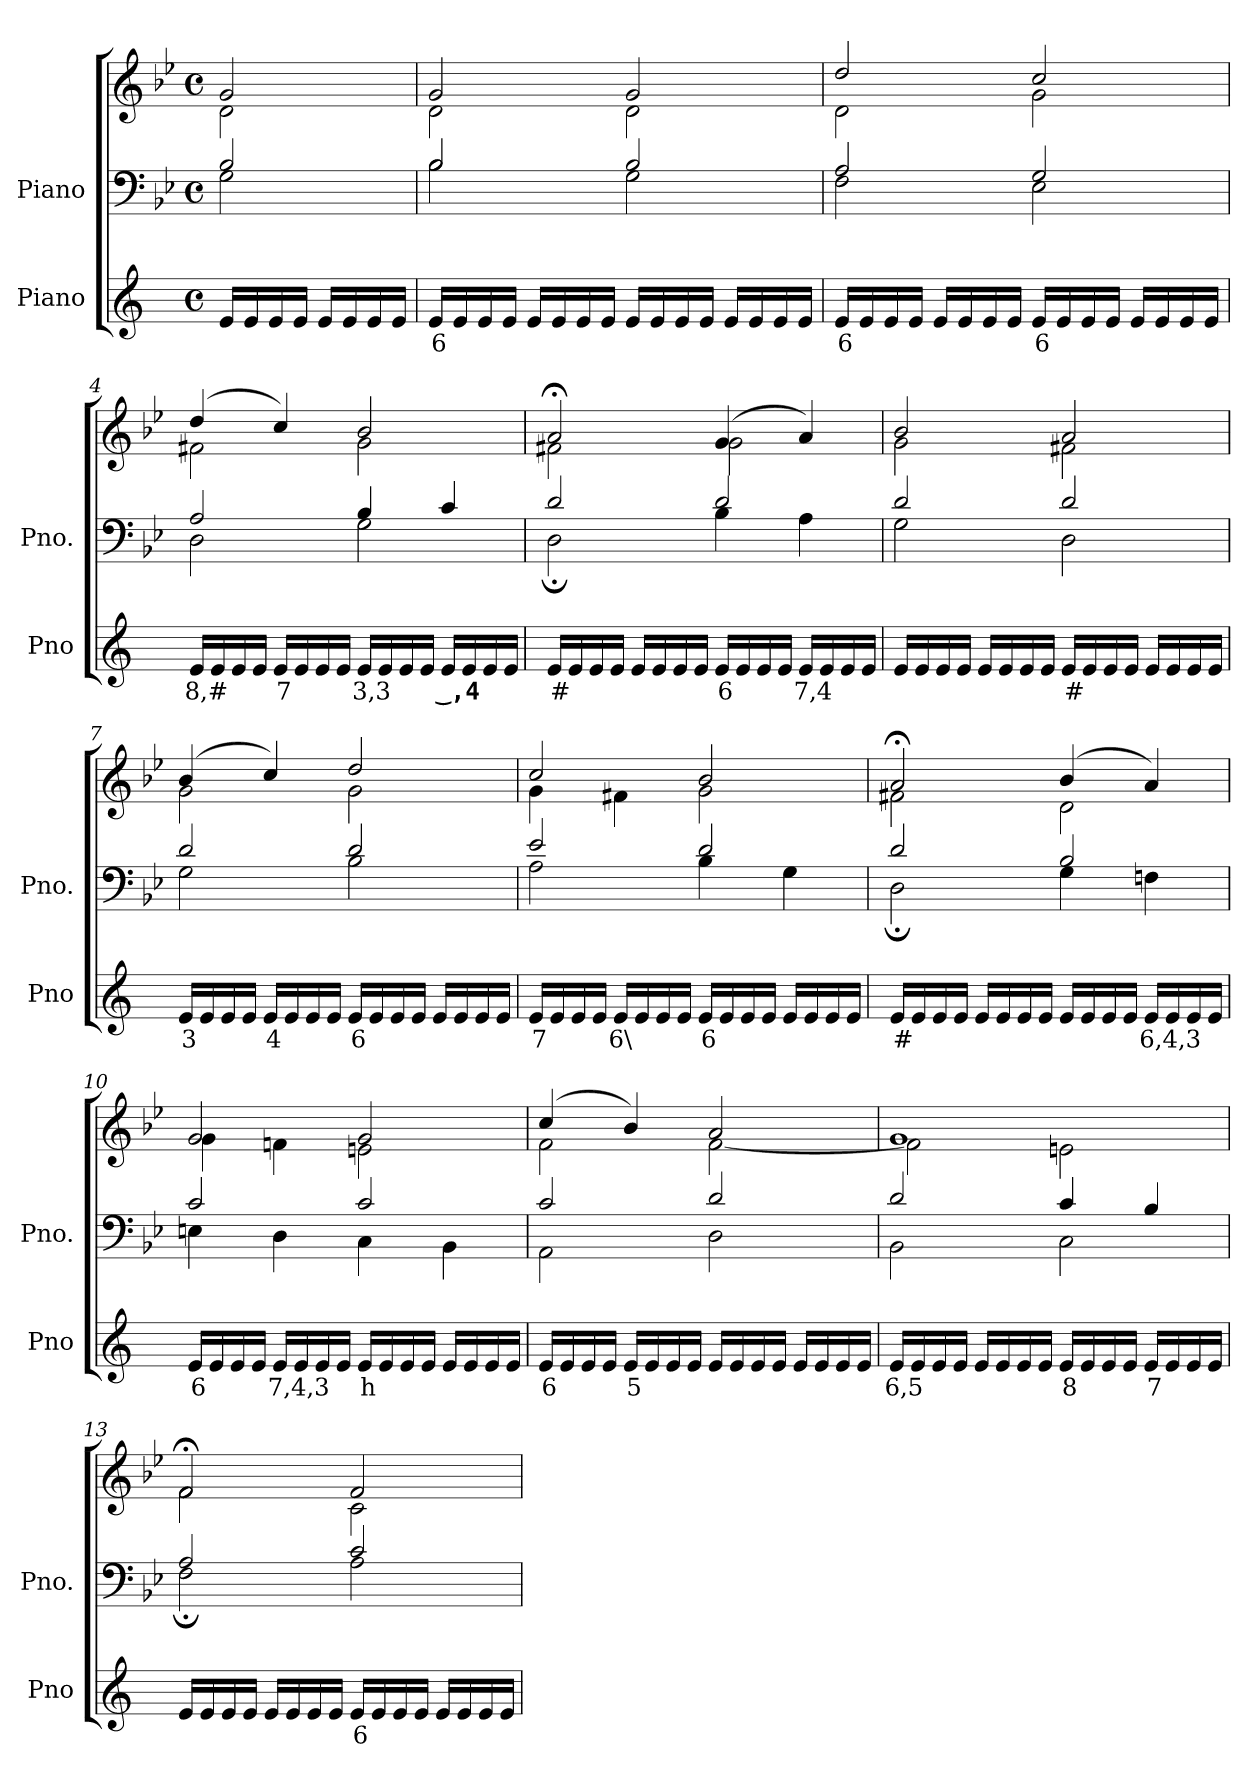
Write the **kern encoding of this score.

**kern	**text	**kern	**kern
*part2	*part2	*part1	*part1
*staff3	*staff3	*staff2	*staff1
*I"Piano	*	*I"Piano	*
*I'Pno	*	*I'Pno.	*
*clefG2	*	*clefF4	*clefG2
*k[]	*	*k[b-e-]	*k[b-e-]
*M4/4	*	*M4/4	*M4/4
*met(c)	*	*met(c)	*met(c)
=1	=1	=1	=1
*	*	*^	*^
16e/LL	.	2B-/	2G\	2g/	2d\
16e/	.	.	.	.	.
16e/	.	.	.	.	.
16e/JJ	.	.	.	.	.
16e/LL	.	.	.	.	.
16e/	.	.	.	.	.
16e/	.	.	.	.	.
16e/JJ	.	.	.	.	.
=2	=2	=2	=2	=2	=2
!	!LO:LY:b	!	!	!	!
16e/LL	6	2B-/	2B-\	2g/	2d\
16e/	.	.	.	.	.
16e/	.	.	.	.	.
16e/JJ	.	.	.	.	.
16e/LL	.	.	.	.	.
16e/	.	.	.	.	.
16e/	.	.	.	.	.
16e/JJ	.	.	.	.	.
16e/LL	.	2B-/	2G\	2g/	2d\
16e/	.	.	.	.	.
16e/	.	.	.	.	.
16e/JJ	.	.	.	.	.
16e/LL	.	.	.	.	.
16e/	.	.	.	.	.
16e/	.	.	.	.	.
16e/JJ	.	.	.	.	.
=3	=3	=3	=3	=3	=3
!	!LO:LY:b	!	!	!	!
16e/LL	6	2A/	2F\	2dd/	2d\
16e/	.	.	.	.	.
16e/	.	.	.	.	.
16e/JJ	.	.	.	.	.
16e/LL	.	.	.	.	.
16e/	.	.	.	.	.
16e/	.	.	.	.	.
16e/JJ	.	.	.	.	.
!	!LO:LY:b	!	!	!	!
16e/LL	6	2G/	2E-\	2cc/	2g\
16e/	.	.	.	.	.
16e/	.	.	.	.	.
16e/JJ	.	.	.	.	.
16e/LL	.	.	.	.	.
16e/	.	.	.	.	.
16e/	.	.	.	.	.
16e/JJ	.	.	.	.	.
=4	=4	=4	=4	=4	=4
!	!LO:LY:b	!	!	!	!
16e/LL	8,#	2A/	2D\	(>4dd/	2f#X\
16e/	.	.	.	.	.
16e/	.	.	.	.	.
16e/JJ	.	.	.	.	.
!	!LO:LY:b	!	!	!	!
16e/LL	7	.	.	4cc/)	.
16e/	.	.	.	.	.
16e/	.	.	.	.	.
16e/JJ	.	.	.	.	.
!	!LO:LY:b	!	!	!	!
16e/LL	3,3	4B-/	2G\	2b-/	2g\
16e/	.	.	.	.	.
16e/	.	.	.	.	.
16e/JJ	.	.	.	.	.
!	!LO:LY:b	!	!	!	!
16e/LL	_,4	4c/	.	.	.
16e/	.	.	.	.	.
16e/	.	.	.	.	.
16e/JJ	.	.	.	.	.
=5	=5	=5	=5	=5	=5
!	!LO:LY:b	!	!	!	!
16e/LL	#	2d/	2D;\	2a;</	2f#X\
16e/	.	.	.	.	.
16e/	.	.	.	.	.
16e/JJ	.	.	.	.	.
16e/LL	.	.	.	.	.
16e/	.	.	.	.	.
16e/	.	.	.	.	.
16e/JJ	.	.	.	.	.
!	!LO:LY:b	!	!	!	!
16e/LL	6	2d/	4B-\	(>4g/	2g\
16e/	.	.	.	.	.
16e/	.	.	.	.	.
16e/JJ	.	.	.	.	.
!	!LO:LY:b	!	!	!	!
16e/LL	7,4	.	4A\	4a/)	.
16e/	.	.	.	.	.
16e/	.	.	.	.	.
16e/JJ	.	.	.	.	.
=6	=6	=6	=6	=6	=6
16e/LL	.	2d/	2G\	2b-/	2g\
16e/	.	.	.	.	.
16e/	.	.	.	.	.
16e/JJ	.	.	.	.	.
16e/LL	.	.	.	.	.
16e/	.	.	.	.	.
16e/	.	.	.	.	.
16e/JJ	.	.	.	.	.
!	!LO:LY:b	!	!	!	!
16e/LL	#	2d/	2D\	2a/	2f#X\
16e/	.	.	.	.	.
16e/	.	.	.	.	.
16e/JJ	.	.	.	.	.
16e/LL	.	.	.	.	.
16e/	.	.	.	.	.
16e/	.	.	.	.	.
16e/JJ	.	.	.	.	.
=7	=7	=7	=7	=7	=7
!	!LO:LY:b	!	!	!	!
16e/LL	3	2d/	2G\	(>4b-/	2g\
16e/	.	.	.	.	.
16e/	.	.	.	.	.
16e/JJ	.	.	.	.	.
!	!LO:LY:b	!	!	!	!
16e/LL	4	.	.	4cc/)	.
16e/	.	.	.	.	.
16e/	.	.	.	.	.
16e/JJ	.	.	.	.	.
!	!LO:LY:b	!	!	!	!
16e/LL	6	2d/	2B-\	2dd/	2g\
16e/	.	.	.	.	.
16e/	.	.	.	.	.
16e/JJ	.	.	.	.	.
16e/LL	.	.	.	.	.
16e/	.	.	.	.	.
16e/	.	.	.	.	.
16e/JJ	.	.	.	.	.
=8	=8	=8	=8	=8	=8
!	!LO:LY:b	!	!	!	!
16e/LL	7	2e-/	2A\	2cc/	4g\
16e/	.	.	.	.	.
16e/	.	.	.	.	.
16e/JJ	.	.	.	.	.
!	!LO:LY:b	!	!	!	!
16e/LL	6\	.	.	.	4f#X\
16e/	.	.	.	.	.
16e/	.	.	.	.	.
16e/JJ	.	.	.	.	.
!	!LO:LY:b	!	!	!	!
16e/LL	6	2d/	4B-\	2b-/	2g\
16e/	.	.	.	.	.
16e/	.	.	.	.	.
16e/JJ	.	.	.	.	.
16e/LL	.	.	4G\	.	.
16e/	.	.	.	.	.
16e/	.	.	.	.	.
16e/JJ	.	.	.	.	.
=9	=9	=9	=9	=9	=9
!	!LO:LY:b	!	!	!	!
16e/LL	#	2d/	2D;\	2a;</	2f#X\
16e/	.	.	.	.	.
16e/	.	.	.	.	.
16e/JJ	.	.	.	.	.
16e/LL	.	.	.	.	.
16e/	.	.	.	.	.
16e/	.	.	.	.	.
16e/JJ	.	.	.	.	.
16e/LL	.	2B-/	4G\	(>4b-/	2d\
16e/	.	.	.	.	.
16e/	.	.	.	.	.
16e/JJ	.	.	.	.	.
!	!LO:LY:b	!	!	!	!
16e/LL	6,4,3	.	4Fn\	4a/)	.
16e/	.	.	.	.	.
16e/	.	.	.	.	.
16e/JJ	.	.	.	.	.
=10	=10	=10	=10	=10	=10
!	!LO:LY:b	!	!	!	!
16e/LL	6	2c/	4En\	2g/	4g\
16e/	.	.	.	.	.
16e/	.	.	.	.	.
16e/JJ	.	.	.	.	.
!	!LO:LY:b	!	!	!	!
16e/LL	7,4,3	.	4D\	.	4fn\
16e/	.	.	.	.	.
16e/	.	.	.	.	.
16e/JJ	.	.	.	.	.
!	!LO:LY:b	!	!	!	!
16e/LL	h	2c/	4C\	2g/	2en\
16e/	.	.	.	.	.
16e/	.	.	.	.	.
16e/JJ	.	.	.	.	.
!	!LO:LY:b	!	!	!	!
16e/LL	_	.	4BB-\	.	.
16e/	.	.	.	.	.
16e/	.	.	.	.	.
16e/JJ	.	.	.	.	.
=11	=11	=11	=11	=11	=11
!	!LO:LY:b	!	!	!	!
16e/LL	6	2c/	2AA\	(>4cc/	2f\
16e/	.	.	.	.	.
16e/	.	.	.	.	.
16e/JJ	.	.	.	.	.
!	!LO:LY:b	!	!	!	!
16e/LL	5	.	.	4b-/)	.
16e/	.	.	.	.	.
16e/	.	.	.	.	.
16e/JJ	.	.	.	.	.
16e/LL	.	2d/	2D\	2a/	[2f\
16e/	.	.	.	.	.
16e/	.	.	.	.	.
16e/JJ	.	.	.	.	.
16e/LL	.	.	.	.	.
16e/	.	.	.	.	.
16e/	.	.	.	.	.
16e/JJ	.	.	.	.	.
=12	=12	=12	=12	=12	=12
!	!LO:LY:b	!	!	!	!
16e/LL	6,5	2d/	2BB-\	1g	2f\]
16e/	.	.	.	.	.
16e/	.	.	.	.	.
16e/JJ	.	.	.	.	.
16e/LL	.	.	.	.	.
16e/	.	.	.	.	.
16e/	.	.	.	.	.
16e/JJ	.	.	.	.	.
!	!LO:LY:b	!	!	!	!
16e/LL	8	4c/	2C\	.	2en\
16e/	.	.	.	.	.
16e/	.	.	.	.	.
16e/JJ	.	.	.	.	.
!	!LO:LY:b	!	!	!	!
16e/LL	7	4B-/	.	.	.
16e/	.	.	.	.	.
16e/	.	.	.	.	.
16e/JJ	.	.	.	.	.
=13	=13	=13	=13	=13	=13
16e/LL	.	2A/	2F;\	2f;</	2f\
16e/	.	.	.	.	.
16e/	.	.	.	.	.
16e/JJ	.	.	.	.	.
16e/LL	.	.	.	.	.
16e/	.	.	.	.	.
16e/	.	.	.	.	.
16e/JJ	.	.	.	.	.
!	!LO:LY:b	!	!	!	!
16e/LL	6	2c/	2A\	2f/	2c\
16e/	.	.	.	.	.
16e/	.	.	.	.	.
16e/JJ	.	.	.	.	.
16e/LL	.	.	.	.	.
16e/	.	.	.	.	.
16e/	.	.	.	.	.
16e/JJ	.	.	.	.	.
*	*	*v	*v	*	*
*	*	*	*v	*v
=	=	=	=
*-	*-	*-	*-
